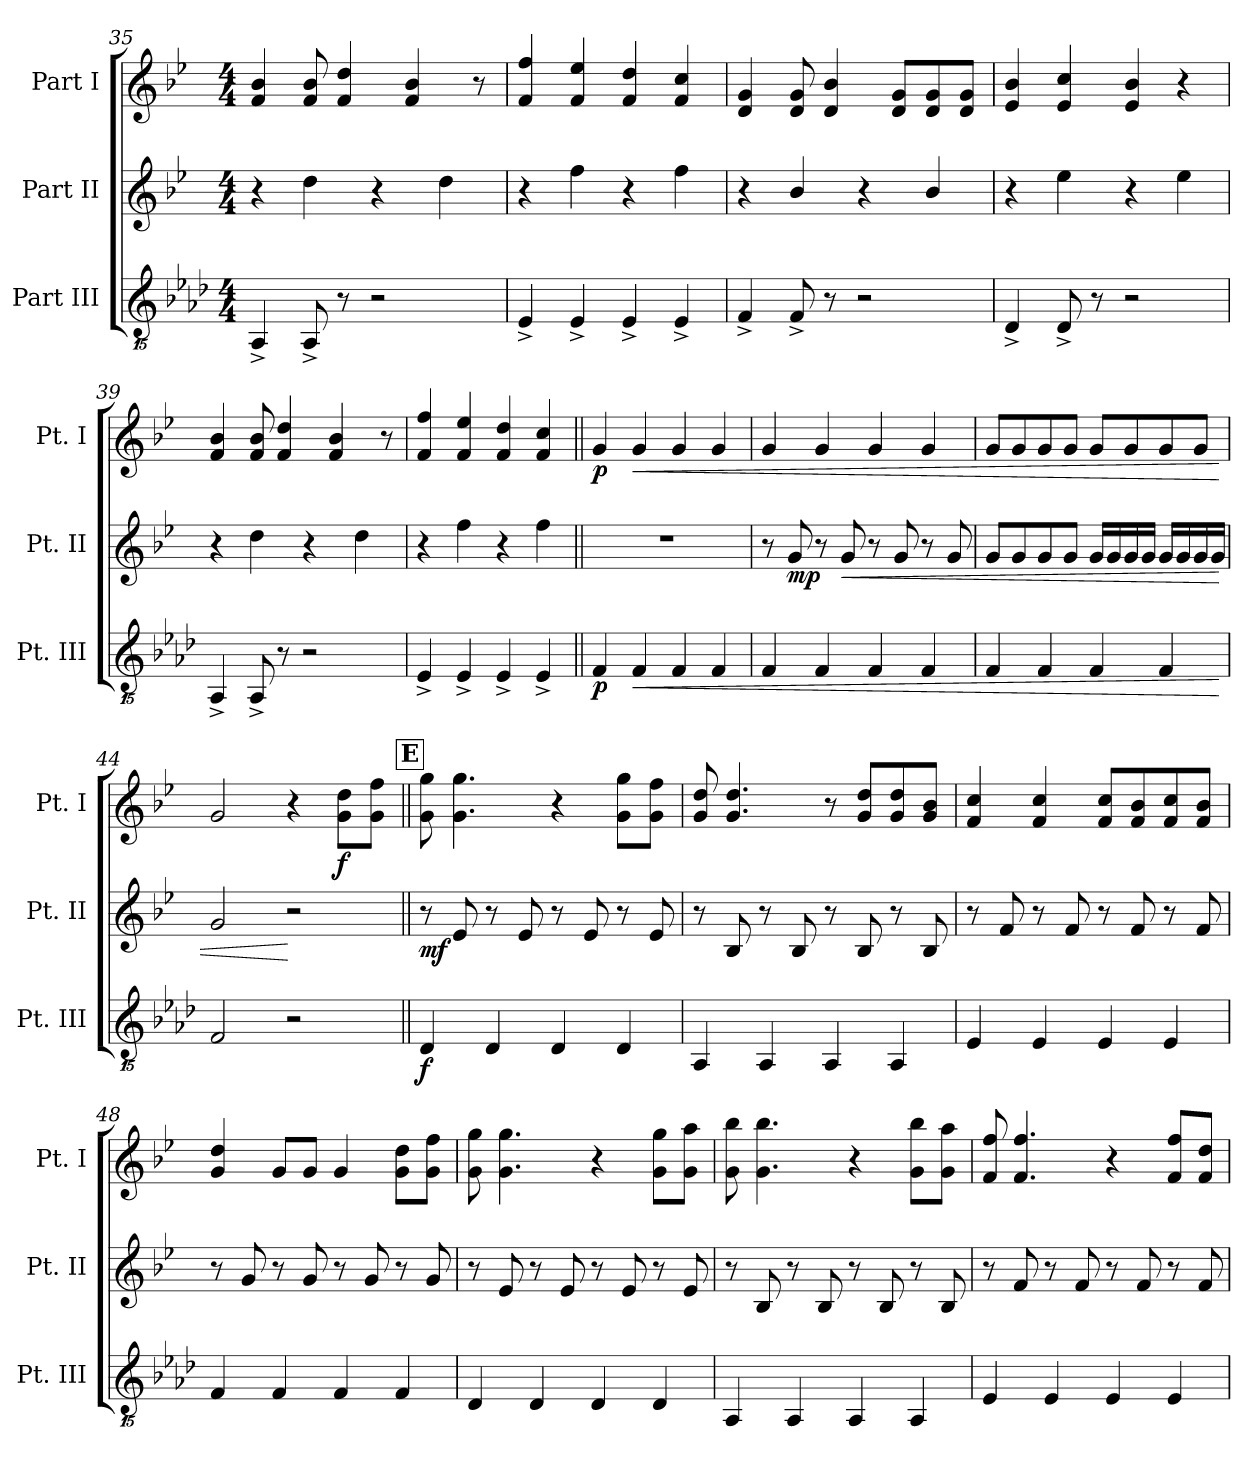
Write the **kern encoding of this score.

**kern	**dynam	**kern	**dynam	**kern	**dynam
*part3	*part3	*part2	*part2	*part1	*part1
*staff3	*staff3	*staff2	*staff2	*staff1	*staff1
*I"Part III	*	*I"Part II	*	*I"Part I	*
*I'Pt. III	*	*I'Pt. II	*	*I'Pt. I	*
*clefGvv2	*	*clefG2	*	*clefG2	*
*	*	*ITrd1c2	*	*ITrd1c2	*
*k[b-e-a-d-]	*	*k[b-e-a-d-]	*	*k[b-e-a-d-]	*
*M4/4	*	*M4/4	*	*M4/4	*
=35	=35	=35	=35	=35	=35
4AAA-^/	.	4r	.	4e-/ 4a-/	.
8AAA-^/	.	4cc\	.	8e-/ 8a-/	.
8r	.	.	.	4e-/ 4cc/	.
2r	.	4r	.	.	.
.	.	.	.	4e-/ 4a-/	.
.	.	4cc\	.	.	.
.	.	.	.	8r	.
=36	=36	=36	=36	=36	=36
4EE-^/	.	4r	.	4e-/ 4ee-/	.
4EE-^/	.	4ee-\	.	4e-/ 4dd-/	.
4EE-^/	.	4r	.	4e-/ 4cc/	.
4EE-^/	.	4ee-\	.	4e-/ 4b-/	.
=37	=37	=37	=37	=37	=37
4FF^/	.	4r	.	4c/ 4f/	.
8FF^/	.	4a-/	.	8c/ 8f/	.
8r	.	.	.	4c/ 4a-/	.
2r	.	4r	.	.	.
.	.	.	.	8c/ 8f/L	.
.	.	4a-/	.	8c/ 8f/	.
.	.	.	.	8c/ 8f/J	.
=38	=38	=38	=38	=38	=38
4DD-^/	.	4r	.	4d-/ 4a-/	.
8DD-^/	.	4dd-\	.	4d-/ 4b-/	.
8r	.	.	.	.	.
2r	.	4r	.	4d-/ 4a-/	.
.	.	4dd-\	.	4r	.
=39	=39	=39	=39	=39	=39
4AAA-^/	.	4r	.	4e-/ 4a-/	.
8AAA-^/	.	4cc\	.	8e-/ 8a-/	.
8r	.	.	.	4e-/ 4cc/	.
2r	.	4r	.	.	.
.	.	.	.	4e-/ 4a-/	.
.	.	4cc\	.	.	.
.	.	.	.	8r	.
=40	=40	=40	=40	=40	=40
4EE-^/	.	4r	.	4e-/ 4ee-/	.
4EE-^/	.	4ee-\	.	4e-/ 4dd-/	.
4EE-^/	.	4r	.	4e-/ 4cc/	.
4EE-^/	.	4ee-\	.	4e-/ 4b-/	.
=41||	=41||	=41||	=41||	=41||	=41||
!	!LO:DY:b	!	!	!	!LO:DY:b
4FF/	p	1r	.	4f/	p
!	!LO:HP:b	!	!	!	!LO:HP:b
4FF/	<	.	.	4f/	<
4FF/	.	.	.	4f/	.
4FF/	.	.	.	4f/	.
=42	=42	=42	=42	=42	=42
4FF/	.	8r	.	4f/	.
!	!	!	!LO:DY:b	!	!
.	.	8f/	mp	.	.
4FF/	.	8r	.	4f/	.
!	!	!	!LO:HP:b	!	!
.	.	8f/	<	.	.
4FF/	.	8r	.	4f/	.
.	.	8f/	.	.	.
4FF/	.	8r	.	4f/	.
.	.	8f/	.	.	.
=43	=43	=43	=43	=43	=43
4FF/	.	8f/L	.	8f/L	.
.	.	8f/	.	8f/	.
4FF/	.	8f/	.	8f/	.
.	.	8f/J	.	8f/J	.
4FF/	.	16f/LL	.	8f/L	.
.	.	16f/	.	.	.
.	.	16f/	.	8f/	.
.	.	16f/JJ	.	.	.
4FF/	.	16f/LL	.	8f/	.
.	.	16f/	.	.	.
.	.	16f/	.	8f/J	.
.	.	16f/JJ	.	.	.
.	[	.	.	.	[
=44	=44	=44	=44	=44	=44
2FF/	.	2f/	.	2f/	.
2r	.	2r	[	4r	.
!	!	!	!	!	!LO:DY:b
.	.	.	.	8f\ 8cc\L	f
.	.	.	.	8f\ 8ee-\J	.
!!LO:REH:place=s1:a:B:fs=14:t=E
=45||	=45||	=45||	=45||	=45||	=45||
!	!LO:DY:b	!	!LO:DY:b	!	!
4DD-/	f	8r	mf	8f\ 8ff\	.
.	.	8d-/	.	4.f\ 4.ff\	.
4DD-/	.	8r	.	.	.
.	.	8d-/	.	.	.
4DD-/	.	8r	.	4r	.
.	.	8d-/	.	.	.
4DD-/	.	8r	.	8f\ 8ff\L	.
.	.	8d-/	.	8f\ 8ee-\J	.
=46	=46	=46	=46	=46	=46
4AAA-/	.	8r	.	8f/ 8cc/	.
.	.	8A-/	.	4.f/ 4.cc/	.
4AAA-/	.	8r	.	.	.
.	.	8A-/	.	.	.
4AAA-/	.	8r	.	8r	.
.	.	8A-/	.	8f/ 8cc/L	.
4AAA-/	.	8r	.	8f/ 8cc/	.
.	.	8A-/	.	8f/ 8a-/J	.
=47	=47	=47	=47	=47	=47
4EE-/	.	8r	.	4e-/ 4b-/	.
.	.	8e-/	.	.	.
4EE-/	.	8r	.	4e-/ 4b-/	.
.	.	8e-/	.	.	.
4EE-/	.	8r	.	8e-/ 8b-/L	.
.	.	8e-/	.	8e-/ 8a-/	.
4EE-/	.	8r	.	8e-/ 8b-/	.
.	.	8e-/	.	8e-/ 8a-/J	.
=48	=48	=48	=48	=48	=48
4FF/	.	8r	.	4f/ 4cc/	.
.	.	8f/	.	.	.
4FF/	.	8r	.	8f/L	.
.	.	8f/	.	8f/J	.
4FF/	.	8r	.	4f/	.
.	.	8f/	.	.	.
4FF/	.	8r	.	8f\ 8cc\L	.
.	.	8f/	.	8f\ 8ee-\J	.
=49	=49	=49	=49	=49	=49
4DD-/	.	8r	.	8f\ 8ff\	.
.	.	8d-/	.	4.f\ 4.ff\	.
4DD-/	.	8r	.	.	.
.	.	8d-/	.	.	.
4DD-/	.	8r	.	4r	.
.	.	8d-/	.	.	.
4DD-/	.	8r	.	8f\ 8ff\L	.
.	.	8d-/	.	8f\ 8gg\J	.
=50	=50	=50	=50	=50	=50
4AAA-/	.	8r	.	8f\ 8aa-\	.
.	.	8A-/	.	4.f\ 4.aa-\	.
4AAA-/	.	8r	.	.	.
.	.	8A-/	.	.	.
4AAA-/	.	8r	.	4r	.
.	.	8A-/	.	.	.
4AAA-/	.	8r	.	8f\ 8aa-\L	.
.	.	8A-/	.	8f\ 8gg\J	.
=51	=51	=51	=51	=51	=51
4EE-/	.	8r	.	8e-/ 8ee-/	.
.	.	8e-/	.	4.e-/ 4.ee-/	.
4EE-/	.	8r	.	.	.
.	.	8e-/	.	.	.
4EE-/	.	8r	.	4r	.
.	.	8e-/	.	.	.
4EE-/	.	8r	.	8e-/ 8ee-/L	.
.	.	8e-/	.	8e-/ 8cc/J	.
=	=	=	=	=	=
*-	*-	*-	*-	*-	*-
